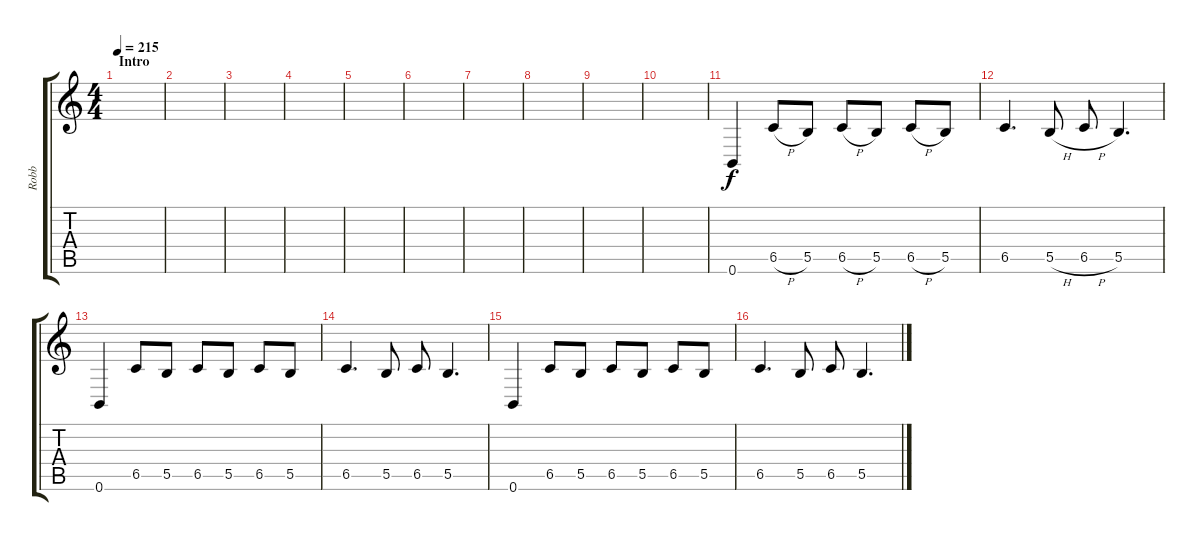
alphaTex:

\track ("Robb" "Robb") {instrument distortionguitar}
\staff {score tabs}
\tuning (Db4 Ab3 E3 B2 Gb2 B1) {hide}
\ts (4 4)
\section ("" "Intro")
\tempo 215
\clef g2
\ks c
|
|
|
|
|
|
|
|
|
|
0.6.4 6.5{h}.8 5.5.8 6.5{h}.8 5.5.8 6.5{h}.8 5.5.8 |
6.5.4{d} 5.5{h}.8 6.5{h}.8 5.5.4{d} |
0.6.4 6.5.8 5.5.8 6.5.8 5.5.8 6.5.8 5.5.8 |
6.5.4{d} 5.5.8 6.5.8 5.5.4{d} |
0.6.4 6.5.8 5.5.8 6.5.8 5.5.8 6.5.8 5.5.8 |
6.5.4{d} 5.5.8 6.5.8 5.5.4{d}
